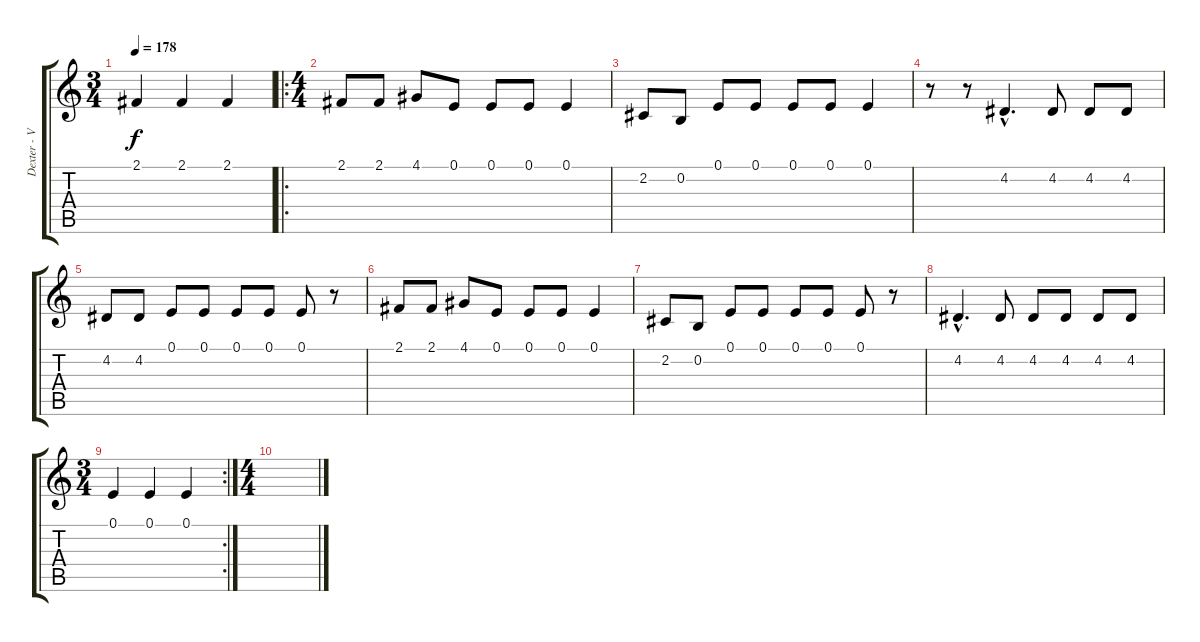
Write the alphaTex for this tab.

\track ("Dexter - Vocals" "Dexter - V") {instrument cello}
\staff {score tabs}
\tuning (E4 B3 G3 D3 A2 E2) {hide}
\ts (3 4)
\tempo 178
\clef g2
\ks c
2.1.4{dy f} 2.1.4 2.1.4 |
\ro
\ts (4 4)
2.1.8 2.1.8 4.1.8 0.1.8 0.1.8 0.1.8 0.1.4 |
2.2.8 0.2.8 0.1.8 0.1.8 0.1.8 0.1.8 0.1.4 |
r.8 r.8 4.2{hac}.4{d} 4.2.8 4.2.8 4.2.8 |
4.2.8 4.2.8 0.1.8 0.1.8 0.1.8 0.1.8 0.1.8 r.8 |
2.1.8 2.1.8 4.1.8 0.1.8 0.1.8 0.1.8 0.1.4 |
2.2.8 0.2.8 0.1.8 0.1.8 0.1.8 0.1.8 0.1.8 r.8 |
4.2{hac}.4{d} 4.2.8 4.2.8 4.2.8 4.2.8 4.2.8 |
\rc 2
\ts (3 4)
0.1.4 0.1.4 0.1.4 |
\ts (4 4)
